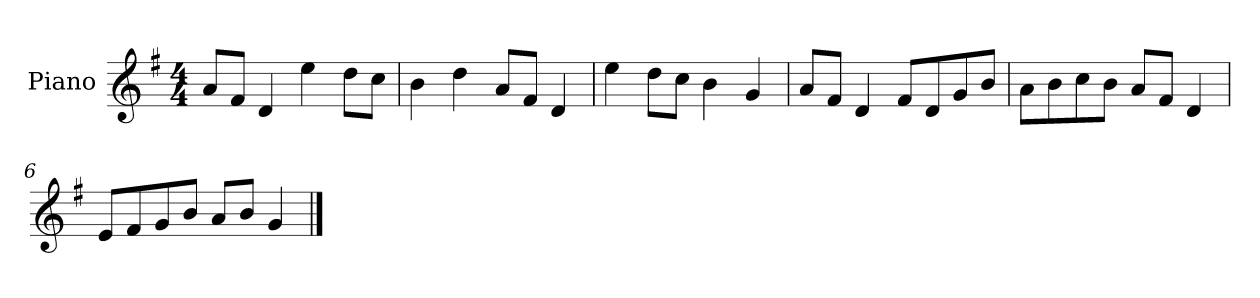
**kern
*part1
*staff1
*I"Piano
*I'P-no
*clefG2
*k[f#]
*M4/4
*MM90
=1
8a/L
8f#/J
4d/
4ee\
8dd\L
8cc\J
=2
4b\
4dd\
8a/L
8f#/J
4d/
=3
4ee\
8dd\L
8cc\J
4b\
4g/
=4
8a/L
8f#/J
4d/
8f#/L
8d/
8g/
8b/J
=5
8a\L
8b\
8cc\
8b\J
8a/L
8f#/J
4d/
=6
8e/L
8f#/
8g/
8b/J
8a/L
8b/J
4g/
==
*-
